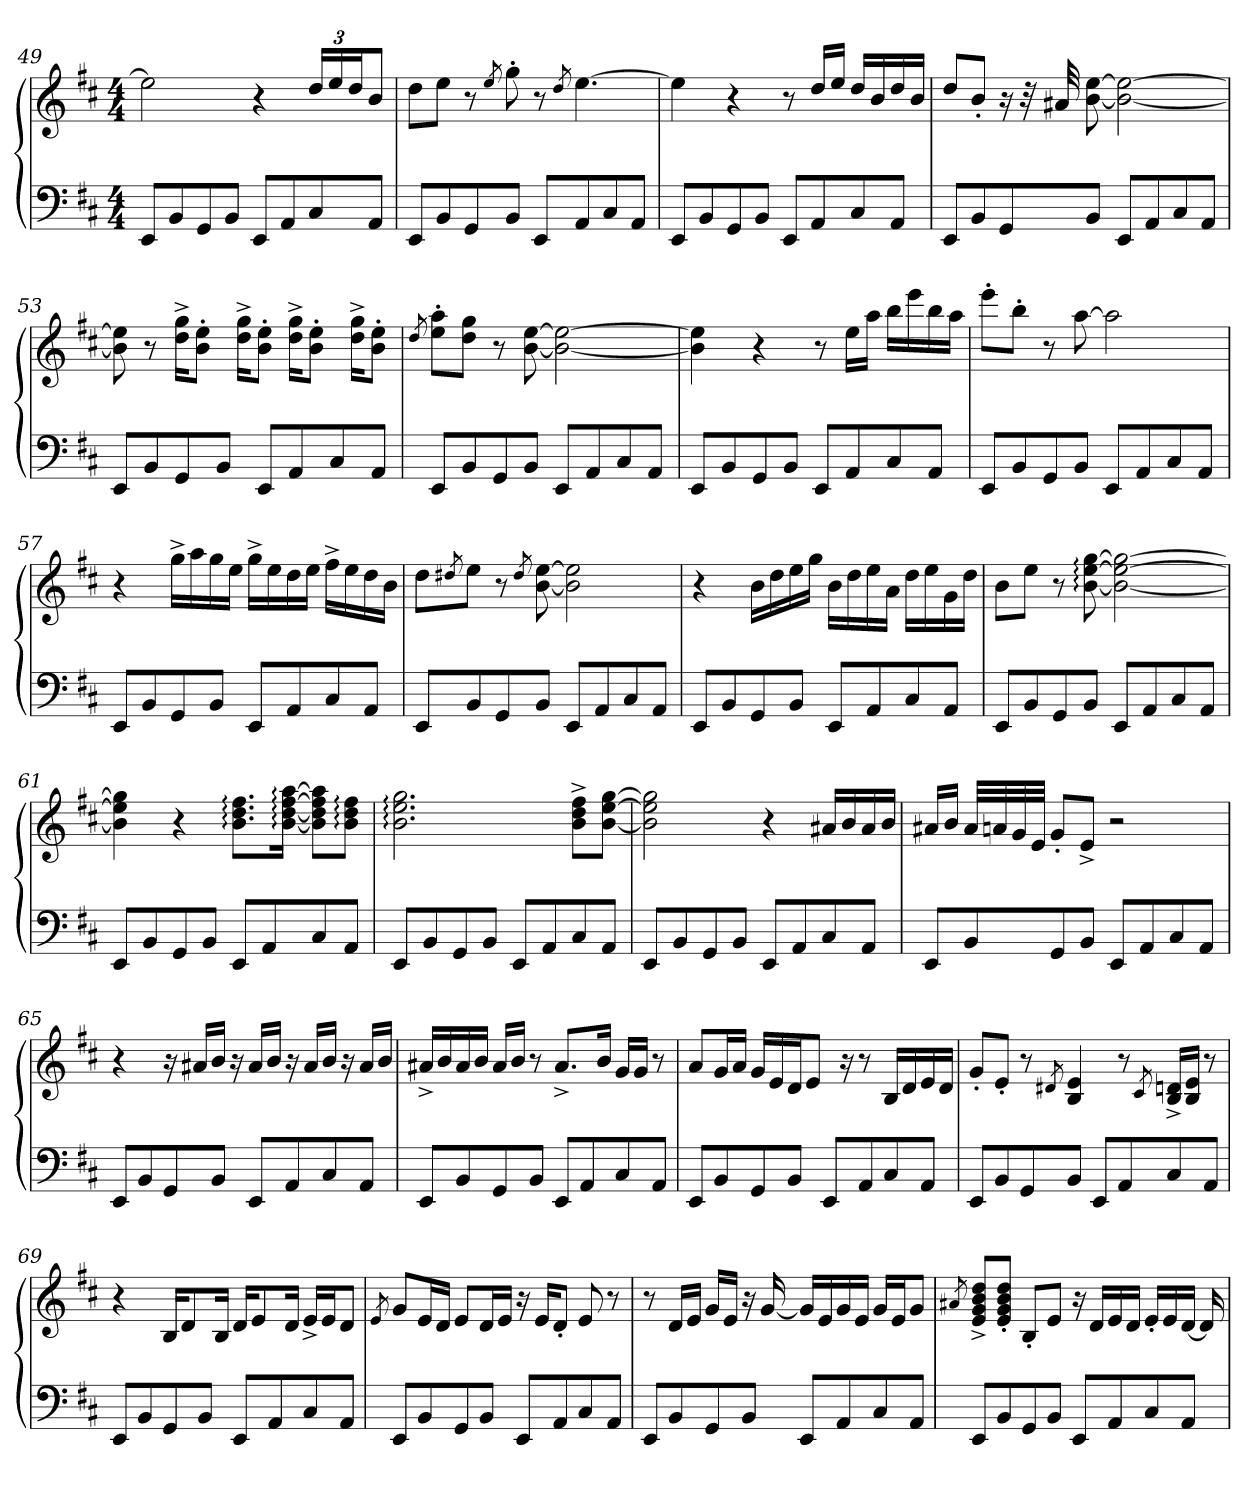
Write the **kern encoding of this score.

**kern	**kern
*part1	*part1
*staff2	*staff1
*clefF4	*clefG2
*k[f#c#]	*k[f#c#]
*M4/4	*M4/4
=49	=49
8EE/L	2ee\]
8BB/	.
8GG/	.
8BB/J	.
8EE/L	4r
8AA/	.
*	*Xbrackettup
8C#/	24dd/LL
.	24ee/
.	24dd/J
8AA/J	8b/J
=50	=50
8EE/L	8dd\L
8BB/	8ee\J
8GG/	8r
.	8qee/
8BB/J	8gg'\
8EE/L	8r
.	8qdd/
8AA/	[4.ee\
8C#/	.
8AA/J	.
=51	=51
8EE/L	4ee\]
8BB/	.
8GG/	4r
8BB/J	.
8EE/L	8r
8AA/	16dd/LL
.	16ee/JJ
8C#/	16dd/LL
.	16b/
8AA/J	16dd/
.	16b/JJ
!!LO:PB:g=z
=52	=52
8EE/L	8dd/L
8BB/	8b'/J
8GG/	16r
.	32r
.	32a#X/
8BB/J	[8b\ [8ee\
8EE/L	2b\_ 2ee\_
8AA/	.
8C#/	.
8AA/J	.
=53	=53
8EE/L	8b\] 8ee\]
8BB/	8r
8GG/	16dd\^ 16gg\^KL
.	8b\' 8ee\'J
8BB/J	.
.	16dd\^ 16gg\^KL
8EE/L	8b\' 8ee\'J
8AA/	16dd\^ 16gg\^KL
.	8b\' 8ee\'J
8C#/	.
.	16dd\^ 16gg\^KL
8AA/J	8b\' 8ee\'J
=54	=54
.	8qdd/
8EE/L	8ee\' 8aa\'L
8BB/	8dd\ 8gg\J
8GG/	8r
8BB/J	[8b\ [8ee\
8EE/L	2b\_ 2ee\_
8AA/	.
8C#/	.
8AA/J	.
=55	=55
8EE/L	4b\] 4ee\]
8BB/	.
8GG/	4r
8BB/J	.
8EE/L	8r
8AA/	16ee\LL
.	16aa\JJ
8C#/	16bb\LL
.	16eee\
8AA/J	16bb\
.	16aa\JJ
!!LO:LB:g=z
=56	=56
8EE/L	8eee'\L
8BB/	8bb'\J
8GG/	8r
8BB/J	[8aa\
8EE/L	2aa\]
8AA/	.
8C#/	.
8AA/J	.
=57	=57
8EE/L	4r
8BB/	.
8GG/	16gg^\LL
.	16aa\
8BB/J	16gg\
.	16ee\JJ
8EE/L	16gg^\LL
.	16ee\
8AA/	16dd\
.	16ee\JJ
8C#/	16ff#^\LL
.	16ee\
8AA/J	16dd\
.	16b\JJ
=58	=58
8EE/L	8dd\L
.	8qdd#X/
8BB/	8ee\J
8GG/	8r
.	8qdd#/
8BB/J	[8b\ [8ee\
8EE/L	2b\] 2ee\]
8AA/	.
8C#/	.
8AA/J	.
=59	=59
8EE/L	4r
8BB/	.
8GG/	16b\LL
.	16dd\
8BB/J	16ee\
.	16gg\JJ
8EE/L	16b\LL
.	16dd\
8AA/	16ee\
.	16a\JJ
8C#/	16dd\LL
.	16ee\
8AA/J	16g\
.	16dd\JJ
!!LO:LB:g=z
=60	=60
8EE/L	8b\L
8BB/	8ee\J
8GG/	8r
8BB/J	[8b\: [8ee\: [8gg\:
8EE/L	2b\_ 2ee\_ 2gg\_
8AA/	.
8C#/	.
8AA/J	.
=61	=61
8EE/L	4b\] 4ee\] 4gg\]
8BB/	.
8GG/	4r
8BB/J	.
8EE/L	8.b\: 8.dd\: 8.ff#\:L
8AA/	.
.	[16b\: [16dd\: [16ff#\: [16aa\:Jk
8C#/	8b\] 8dd\] 8ff#\] 8aa\]L
8AA/J	8b\: 8dd\: 8ff#\:J
=62	=62
8EE/L	2.b\: 2.ee\: 2.gg\:
8BB/	.
8GG/	.
8BB/J	.
8EE/L	.
8AA/	.
8C#/	8b\^ 8dd\^ 8ff#\^L
8AA/J	[8b\ [8ee\ [8gg\J
=63	=63
8EE/L	2b\] 2ee\] 2gg\]
8BB/	.
8GG/	.
8BB/J	.
8EE/L	4r
8AA/	.
8C#/	16a#X/LL
.	16b/
8AA/J	16a#/
.	16b/JJ
!!LO:LB:g=z
=64	=64
8EE/L	16a#X/LL
.	16b/JJ
8BB/	32a#/LLL
.	32an/
.	32g/
.	32e/JJJ
8GG/	8g'/L
8BB/J	8e^/J
8EE/L	2r
8AA/	.
8C#/	.
8AA/J	.
=65	=65
8EE/L	4r
8BB/	.
8GG/	16r
.	16a#X/LL
8BB/J	16b/JJ
.	16r
8EE/L	16a#/LL
.	16b/JJ
8AA/	16r
.	16a#/LL
8C#/	16b/JJ
.	16r
8AA/J	16a#/LL
.	16b/JJ
=66	=66
8EE/L	16a#X^/LL
.	16b/
8BB/	16a#/
.	16b/JJ
8GG/	16a#/LL
.	16b/JJ
8BB/J	8r
8EE/L	8.a#^/L
8AA/	.
.	16b/Jk
8C#/	16g/LL
.	16g/JJ
8AA/J	8r
!!LO:LB:g=z
=67	=67
8EE/L	8a/L
8BB/	16g/L
.	16a/JJ
8GG/	16g/LL
.	16e/
8BB/J	16d/J
.	8e/J
8EE/L	.
.	16r
8AA/	8r
8C#/	16B/LL
.	16d/
8AA/J	16e/
.	16d/JJ
=68	=68
8EE/L	8g'/L
8BB/	8e'/J
8GG/	8r
.	8qd#X/
8BB/J	4B/ 4e/
8EE/L	.
8AA/	8r
.	8qc#/
8C#/	16B/^ 16dn/^LL
.	16B/ 16e/JJ
8AA/J	8r
=69	=69
8EE/L	4r
8BB/	.
8GG/	16B/KL
.	8d/
8BB/J	.
.	16B/Jk
8EE/L	16d/KL
.	8e/
8AA/	.
.	16d/Jk
8C#/	16e^/LL
.	16e/J
8AA/J	8d/J
=70	=70
.	8qe/
8EE/L	8g/L
8BB/	16e/L
.	16d/JJ
8GG/	8e/L
8BB/J	16d/L
.	16e/JJ
8EE/L	16r
.	16e/KL
8AA/	8d'/J
8C#/	8e/
8AA/J	8r
!!LO:LB:g=z
=71	=71
8EE/L	8r
8BB/	16d/LL
.	16e/JJ
8GG/	16g/LL
.	16e/JJ
8BB/J	16r
.	[16g/
8EE/L	16g/LL]
.	16e/
8AA/	16g/
.	16e/JJ
8C#/	16g/LL
.	16e/J
8AA/J	8g/J
=72	=72
.	8qa#X/
8EE/L	8e/^ 8g/^ 8b/^ 8dd/^L
8BB/	8e/' 8g/' 8b/' 8dd/'J
8GG/	8B'/L
8BB/J	8e/J
8EE/L	16r
.	16d/LL
8AA/	16e/
.	16d/JJ
8C#/	16e'/LL
.	16e/
8AA/J	[16d/JJ
.	16d/]
=	=
*-	*-
